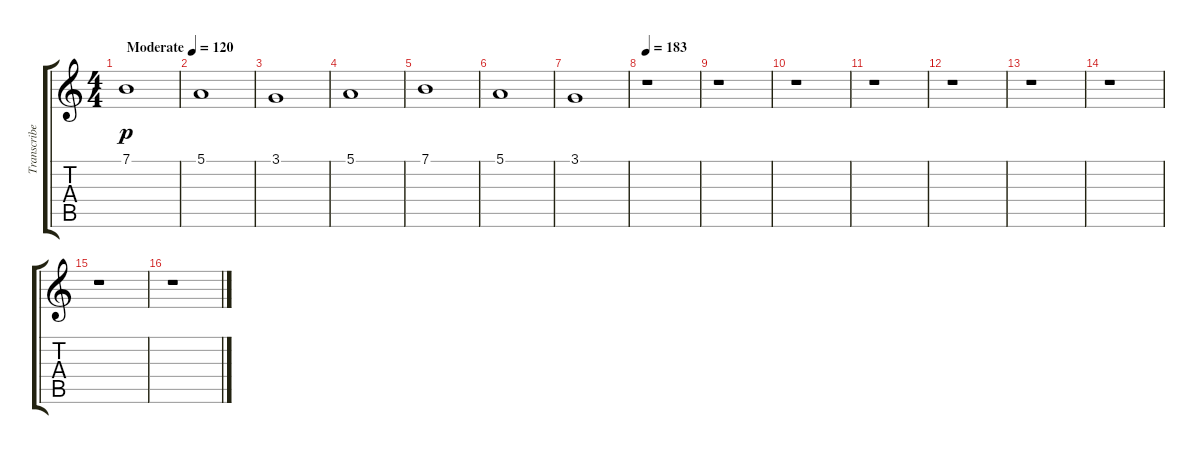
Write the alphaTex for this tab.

\track ("Transcribed by|Strings" "Transcribe") {instrument stringensemble1}
\staff {score tabs}
\tuning (E4 B3 G3 D3 A2 E2) {hide}
\ts (4 4)
\tempo (120 "Moderate")
\clef g2
\ks c
7.1.1{dy p instrument stringensemble1} |
5.1.1 |
3.1.1 |
5.1.1 |
7.1.1 |
5.1.1 |
3.1.1 |
\tempo 183
r.1 |
r.1 |
r.1 |
r.1 |
r.1 |
r.1 |
r.1 |
r.1 |
r.1
